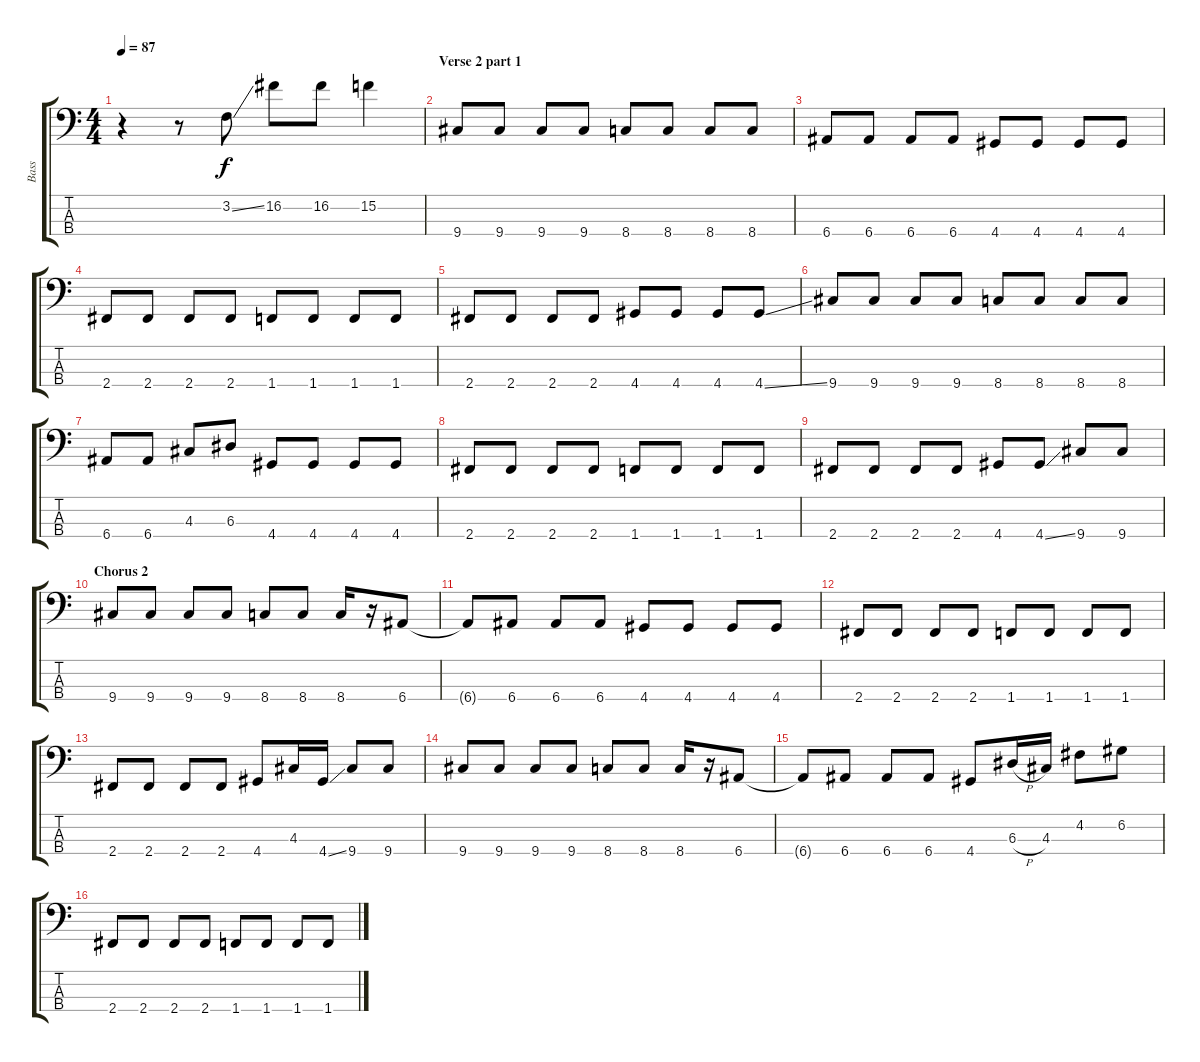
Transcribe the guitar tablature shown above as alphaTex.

\track ("Bass" "Bass") {instrument electricbassfinger}
\staff {score tabs}
\tuning (G2 D2 A1 E1) {hide}
\ts (4 4)
\tempo 87
\clef f4
\ks c
r.4{dy f} r.8 3.2{ss}.8 16.2.8 16.2.8 15.2.4 |
\section ("" "Verse 2 part 1")
9.4.8 9.4.8 9.4.8 9.4.8 8.4.8 8.4.8 8.4.8 8.4.8 |
6.4.8 6.4.8 6.4.8 6.4.8 4.4.8 4.4.8 4.4.8 4.4.8 |
2.4.8 2.4.8 2.4.8 2.4.8 1.4.8 1.4.8 1.4.8 1.4.8 |
2.4.8 2.4.8 2.4.8 2.4.8 4.4.8 4.4.8 4.4.8 4.4{ss}.8 |
9.4.8 9.4.8 9.4.8 9.4.8 8.4.8 8.4.8 8.4.8 8.4.8 |
6.4.8 6.4.8 4.3.8 6.3.8 4.4.8 4.4.8 4.4.8 4.4.8 |
2.4.8 2.4.8 2.4.8 2.4.8 1.4.8 1.4.8 1.4.8 1.4.8 |
2.4.8 2.4.8 2.4.8 2.4.8 4.4.8 4.4{ss}.8 9.4.8 9.4.8 |
\section ("" "Chorus 2")
9.4.8 9.4.8 9.4.8 9.4.8 8.4.8 8.4.8 8.4.16 r.16 6.4.8 |
6.4{t}.8 6.4.8 6.4.8 6.4.8 4.4.8 4.4.8 4.4.8 4.4.8 |
2.4.8 2.4.8 2.4.8 2.4.8 1.4.8 1.4.8 1.4.8 1.4.8 |
2.4.8 2.4.8 2.4.8 2.4.8 4.4.8 4.3.16 4.4{ss}.16 9.4.8 9.4.8 |
9.4.8 9.4.8 9.4.8 9.4.8 8.4.8 8.4.8 8.4.16 r.16 6.4.8 |
6.4{t}.8 6.4.8 6.4.8 6.4.8 4.4.8 6.3{h}.16 4.3.16 4.2.8 6.2.8 |
2.4.8 2.4.8 2.4.8 2.4.8 1.4.8 1.4.8 1.4.8 1.4.8
